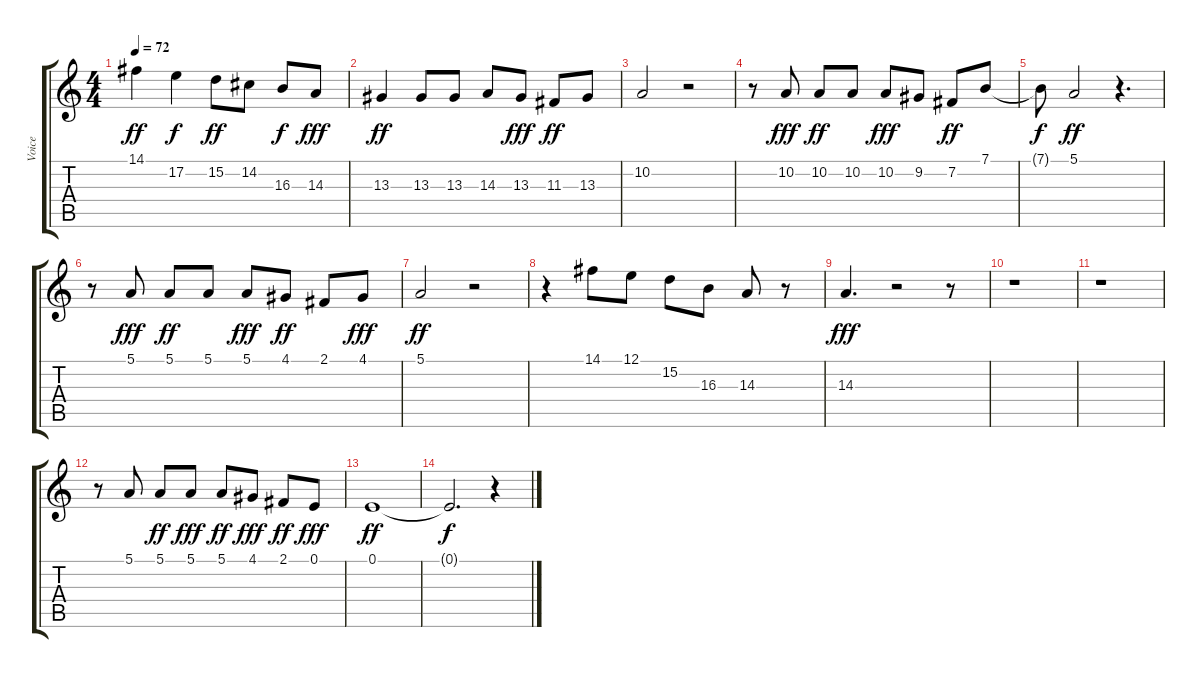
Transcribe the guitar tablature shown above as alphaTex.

\track ("Voice" "Voice") {instrument harmonica}
\staff {score tabs}
\tuning (E4 B3 G3 D3 A2 E2) {hide}
\ts (4 4)
\tempo 72
\clef g2
\ks c
14.1.4{dy ff} 17.2.4{dy f} 15.2.8{dy ff} 14.2.8 16.3.8{dy f} 14.3.8{dy fff} |
13.3.4{dy ff} 13.3.8 13.3.8 14.3.8 13.3.8{dy fff} 11.3.8{dy ff} 13.3.8 |
10.2.2 r.2 |
r.8 10.2.8{dy fff} 10.2.8{dy ff} 10.2.8 10.2.8{dy fff} 9.2.8 7.2.8{dy ff} 7.1.8 |
7.1{t}.8{dy f} 5.1.2{dy ff} r.4{d} |
r.8 5.1.8{dy fff} 5.1.8{dy ff} 5.1.8 5.1.8{dy fff} 4.1.8{dy ff} 2.1.8 4.1.8{dy fff} |
5.1.2{dy ff} r.2 |
r.4 14.1.8 12.1.8 15.2.8 16.3.8 14.3.8 r.8 |
14.3.4{d dy fff} r.2 r.8 |
r.1 |
r.1 |
r.8 5.1.8 5.1.8{dy ff} 5.1.8{dy fff} 5.1.8{dy ff} 4.1.8{dy fff} 2.1.8{dy ff} 0.1.8{dy fff} |
0.1.1{dy ff} |
0.1{t}.2{d dy f} r.4
